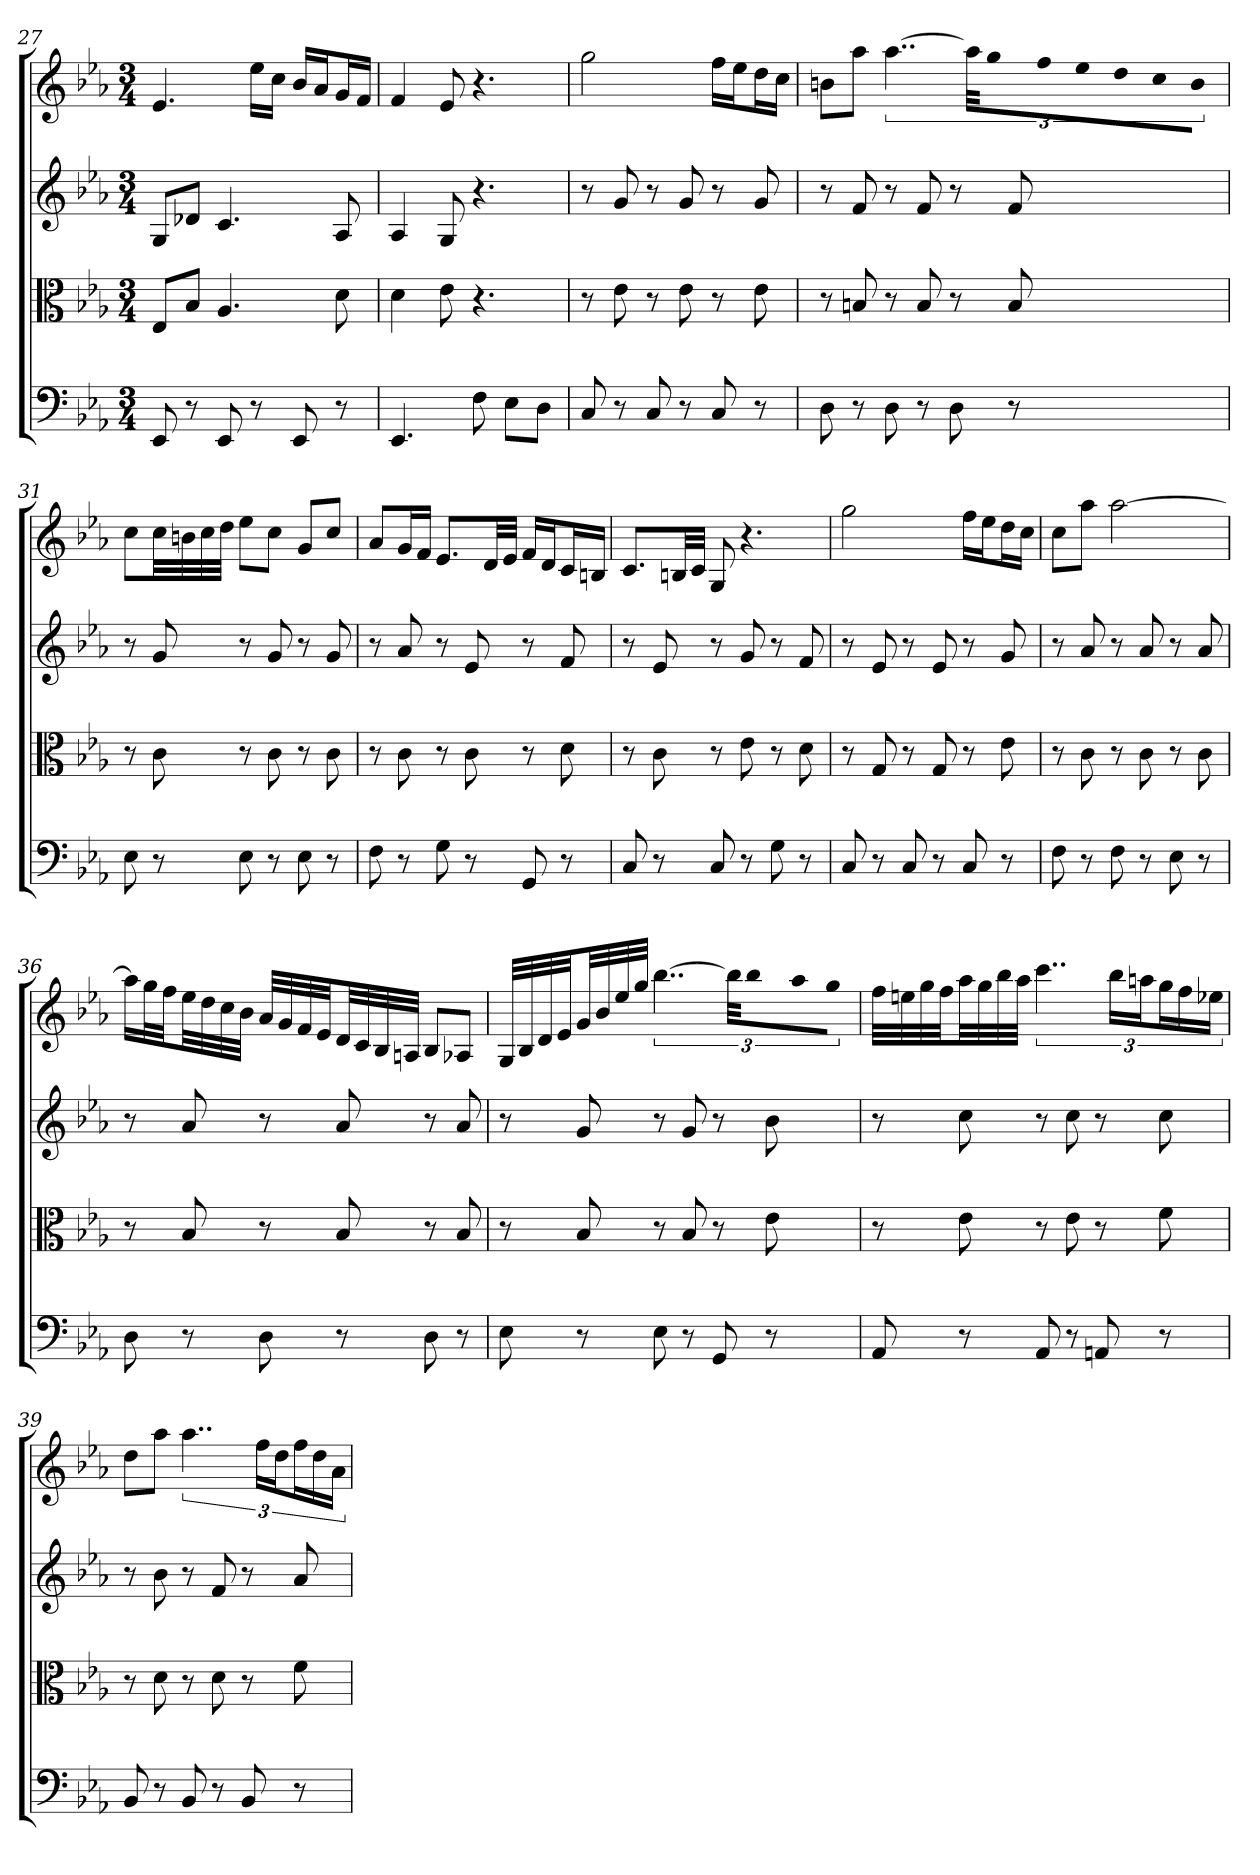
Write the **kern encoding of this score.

**kern	**kern	**kern	**kern
*part4	*part3	*part2	*part1
*staff4	*staff3	*staff2	*staff1
*clefF4	*clefC3	*	*
*k[b-e-a-]	*k[b-e-a-]	*k[b-e-a-]	*k[b-e-a-]
*c:	*c:	*c:	*c:
*M3/4	*M3/4	*M3/4	*M3/4
=27	=27	=27	=27
8EE-	8E-/L	8GL	4.e-
8r	8B-/J	8d-XJ	.
8EE-	4.A-	4.c	.
8r	.	.	16ee-LL
.	.	.	16ccJJ
8EE-	.	.	16b-LL
.	.	.	16a-J
8r	8d	8A-	16gL
.	.	.	16fJJ
=28	=28	=28	=28
4.EE-	4d	4A-	4f
.	8e-	8G	8e-
8F	4.r	4.r	4.r
8E-\L	.	.	.
8D\J	.	.	.
=29	=29	=29	=29
8C	8r	8r	2gg
8r	8e-	8g	.
8C	8r	8r	.
8r	8e-	8g	.
8C	8r	8r	16ffLL
.	.	.	16ee-J
8r	8e-	8g	16ddL
.	.	.	16ccJJ
=30	=30	=30	=30
8D	8r	8r	8bnL
8r	8Bn	8f	8aa-J
8D	8r	8r	[6..aa-
8r	8B	8f	.
8D	8r	8r	.
.	.	.	48aa-LLL]
.	.	.	32gg
.	.	.	32ffJJ
8r	8B	8f	32ee-LL
.	.	.	32dd
.	.	.	32cc
.	.	.	32bJJJ
=31	=31	=31	=31
8E-	8r	8r	8ccL
8r	8c	8g	32ccLL
.	.	.	32bn
.	.	.	32cc
.	.	.	32ddJJJ
8E-	8r	8r	8ee-L
8r	8c	8g	8ccJ
8E-	8r	8r	8gL
8r	8c	8g	8ccJ
=32	=32	=32	=32
8F	8r	8r	8a-L
8r	8c	8a-	16gL
.	.	.	16fJJ
8G	8r	8r	8.e-L
8r	8c	8e-	.
.	.	.	32dLL
.	.	.	32e-JJJ
8GG	8r	8r	16fLL
.	.	.	16dJ
8r	8d	8f	16cL
.	.	.	16BnJJ
=33	=33	=33	=33
8C	8r	8r	8.cL
8r	8c	8e-	.
.	.	.	32BnLL
.	.	.	32cJJJ
8C	8r	8r	8G
8r	8e-	8g	4.r
8G	8r	8r	.
8r	8d	8f	.
=34	=34	=34	=34
8C	8r	8r	2gg
8r	8G	8e-	.
8C	8r	8r	.
8r	8G	8e-	.
8C	8r	8r	16ffLL
.	.	.	16ee-J
8r	8e-	8g	16ddL
.	.	.	16ccJJ
=35	=35	=35	=35
8F	8r	8r	8ccL
8r	8c	8a-	8aa-J
8F	8r	8r	[2aa-
8r	8c	8a-	.
8E-	8r	8r	.
8r	8c	8a-	.
=36	=36	=36	=36
8D	8r	8r	16aa-LL]
.	.	.	32ggL
.	.	.	32ffJJ
8r	8B-	8a-	32ee-LL
.	.	.	32dd
.	.	.	32cc
.	.	.	32b-JJJ
8D	8r	8r	32a-LLL
.	.	.	32g
.	.	.	32f
.	.	.	32e-JJ
8r	8B-	8a-	32dLL
.	.	.	32c
.	.	.	32B-
.	.	.	32AnJJJ
8D	8r	8r	8B-L
8r	8B-	8a-	8A-XJ
=37	=37	=37	=37
8E-	8r	8r	32GLLL
.	.	.	32B-
.	.	.	32d
.	.	.	32e-JJ
8r	8B-	8g	32gLL
.	.	.	32b-
.	.	.	32ee-
.	.	.	32ggJJJ
8E-	8r	8r	[6..bb-
8r	8B-	8g	.
8GG	8r	8r	.
.	.	.	48bb-KLL]
.	.	.	16bb-J
8r	8e-	8b-	16aa-L
.	.	.	16ggJJ
=38	=38	=38	=38
8AA-	8r	8r	32ffLLL
.	.	.	32een
.	.	.	32gg
.	.	.	32ffJJ
8r	8e-	8cc	32aa-LL
.	.	.	32gg
.	.	.	32bb-
.	.	.	32aa-JJJ
8AA-	8r	8r	6..ccc
8r	8e-	8cc	.
8AAn	8r	8r	.
.	.	.	24bb-LL
.	.	.	24aanJ
8r	8f	8cc	24ggL
.	.	.	24ff
.	.	.	24ee-XJJ
=39	=39	=39	=39
8BB-	8r	8r	8ddL
8r	8d	8b-	8aa-J
8BB-	8r	8r	6..aa-
8r	8d	8f	.
8BB-	8r	8r	.
.	.	.	24ffLL
.	.	.	24ddJ
8r	8f	8a-	24ffL
.	.	.	24dd
.	.	.	24a-JJ
=	=	=	=
*-	*-	*-	*-
